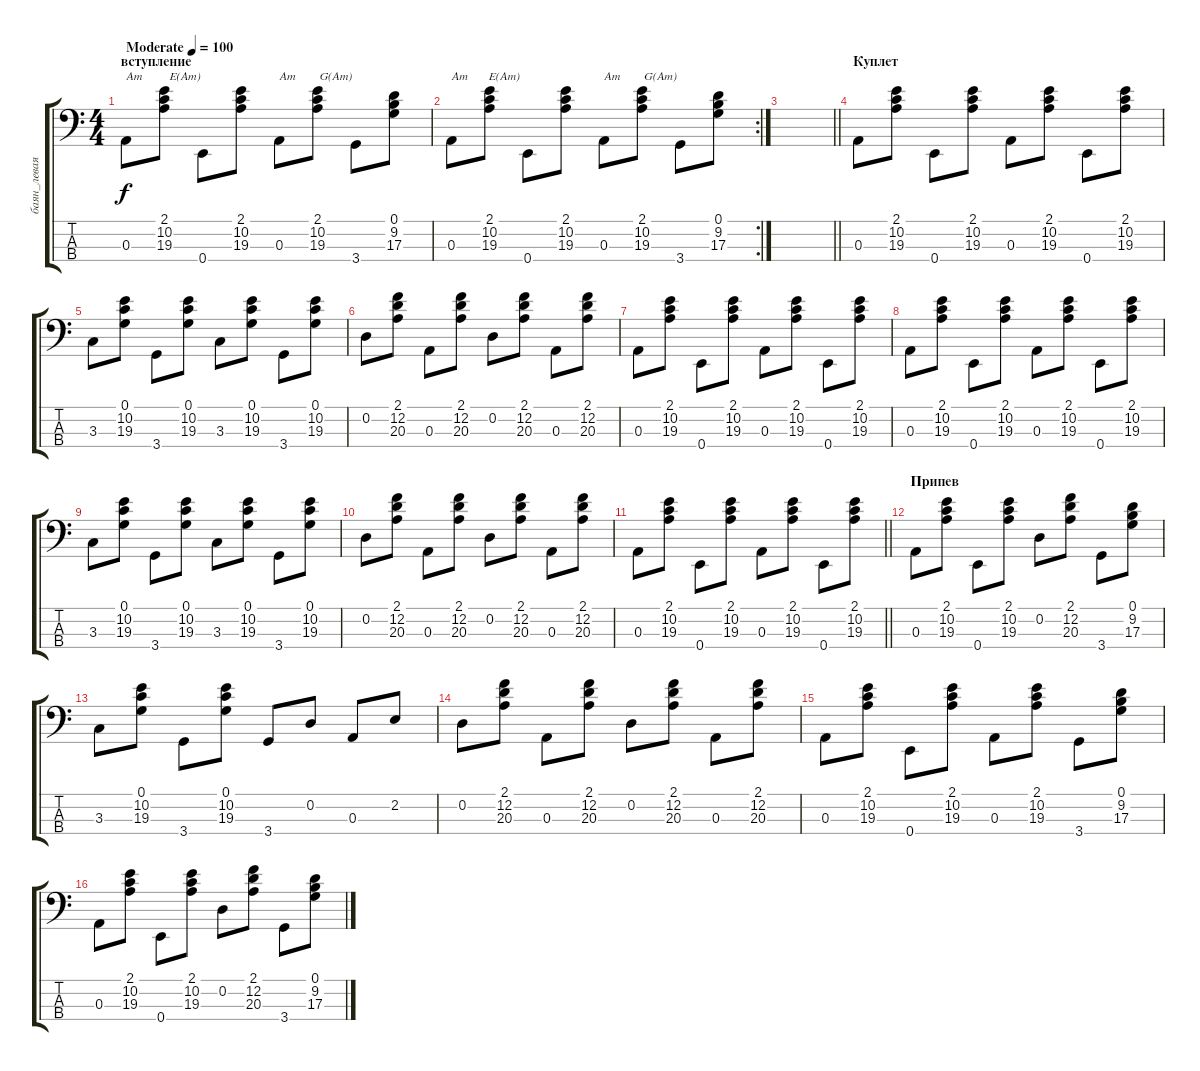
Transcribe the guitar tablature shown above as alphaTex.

\track ("баян_левая" "баян_левая") {instrument acousticbass}
\staff {score tabs}
\tuning (G2 D2 A1 E1) {hide}
\ts (4 4)
\section ("" "вступление")
\tempo (100 "Moderate")
\clef f4
\ks c
0.3.8{txt "Am         E(Am)" dy f instrument acousticbass} (2.1 10.2 19.3).8 0.4.8 (2.1 10.2 19.3).8 0.3.8{txt "Am        G(Am)"} (2.1 10.2 19.3).8 3.4.8 (0.1 9.2 17.3).8 |
\rc 2
0.3.8{txt "Am       E(Am)"} (2.1 10.2 19.3).8 0.4.8 (2.1 10.2 19.3).8 0.3.8{txt "Am        G(Am)"} (2.1 10.2 19.3).8 3.4.8 (0.1 9.2 17.3).8 |
\barLineRight lightlight
|
\section ("" "Куплет")
0.3.8 (2.1 10.2 19.3).8 0.4.8 (2.1 10.2 19.3).8 0.3.8 (2.1 10.2 19.3).8 0.4.8 (2.1 10.2 19.3).8 |
3.3.8 (0.1 10.2 19.3).8 3.4.8 (0.1 10.2 19.3).8 3.3.8 (0.1 10.2 19.3).8 3.4.8 (0.1 10.2 19.3).8 |
0.2.8 (2.1 12.2 20.3).8 0.3.8 (2.1 12.2 20.3).8 0.2.8 (2.1 12.2 20.3).8 0.3.8 (2.1 12.2 20.3).8 |
0.3.8 (2.1 10.2 19.3).8 0.4.8 (2.1 10.2 19.3).8 0.3.8 (2.1 10.2 19.3).8 0.4.8 (2.1 10.2 19.3).8 |
0.3.8 (2.1 10.2 19.3).8 0.4.8 (2.1 10.2 19.3).8 0.3.8 (2.1 10.2 19.3).8 0.4.8 (2.1 10.2 19.3).8 |
3.3.8 (0.1 10.2 19.3).8 3.4.8 (0.1 10.2 19.3).8 3.3.8 (0.1 10.2 19.3).8 3.4.8 (0.1 10.2 19.3).8 |
0.2.8 (2.1 12.2 20.3).8 0.3.8 (2.1 12.2 20.3).8 0.2.8 (2.1 12.2 20.3).8 0.3.8 (2.1 12.2 20.3).8 |
\barLineRight lightlight
0.3.8 (2.1 10.2 19.3).8 0.4.8 (2.1 10.2 19.3).8 0.3.8 (2.1 10.2 19.3).8 0.4.8 (2.1 10.2 19.3).8 |
\section ("" "Припев")
0.3.8 (2.1 10.2 19.3).8 0.4.8 (2.1 10.2 19.3).8 0.2.8 (2.1 12.2 20.3).8 3.4.8 (0.1 9.2 17.3).8 |
3.3.8 (0.1 10.2 19.3).8 3.4.8 (0.1 10.2 19.3).8 3.4.8 0.2.8 0.3.8 2.2.8 |
0.2.8 (2.1 12.2 20.3).8 0.3.8 (2.1 12.2 20.3).8 0.2.8 (2.1 12.2 20.3).8 0.3.8 (2.1 12.2 20.3).8 |
0.3.8 (2.1 10.2 19.3).8 0.4.8 (2.1 10.2 19.3).8 0.3.8 (2.1 10.2 19.3).8 3.4.8 (0.1 9.2 17.3).8 |
0.3.8 (2.1 10.2 19.3).8 0.4.8 (2.1 10.2 19.3).8 0.2.8 (2.1 12.2 20.3).8 3.4.8 (0.1 9.2 17.3).8
